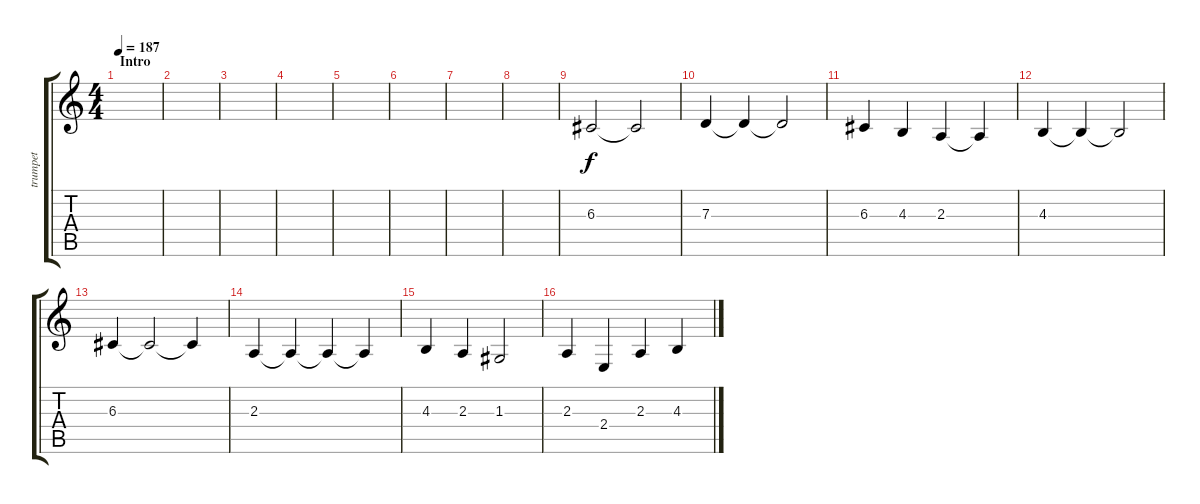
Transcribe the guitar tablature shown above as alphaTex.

\track ("trumpet" "trumpet") {instrument tuba}
\staff {score tabs}
\tuning (E4 B3 G3 D3 A2 E2) {hide}
\ts (4 4)
\section ("" "Intro")
\tempo 187
\clef g2
\ks c
|
|
|
|
|
|
|
|
6.3.2 6.3{t}.2 |
7.3.4 7.3{t}.4 7.3{t}.2 |
6.3.4 4.3.4 2.3.4 2.3{t}.4 |
4.3.4 4.3{t}.4 4.3{t}.2 |
6.3.4 6.3{t}.2 6.3{t}.4 |
2.3.4 2.3{t}.4 2.3{t}.4 2.3{t}.4 |
4.3.4 2.3.4 1.3.2 |
2.3.4 2.4.4 2.3.4 4.3.4
